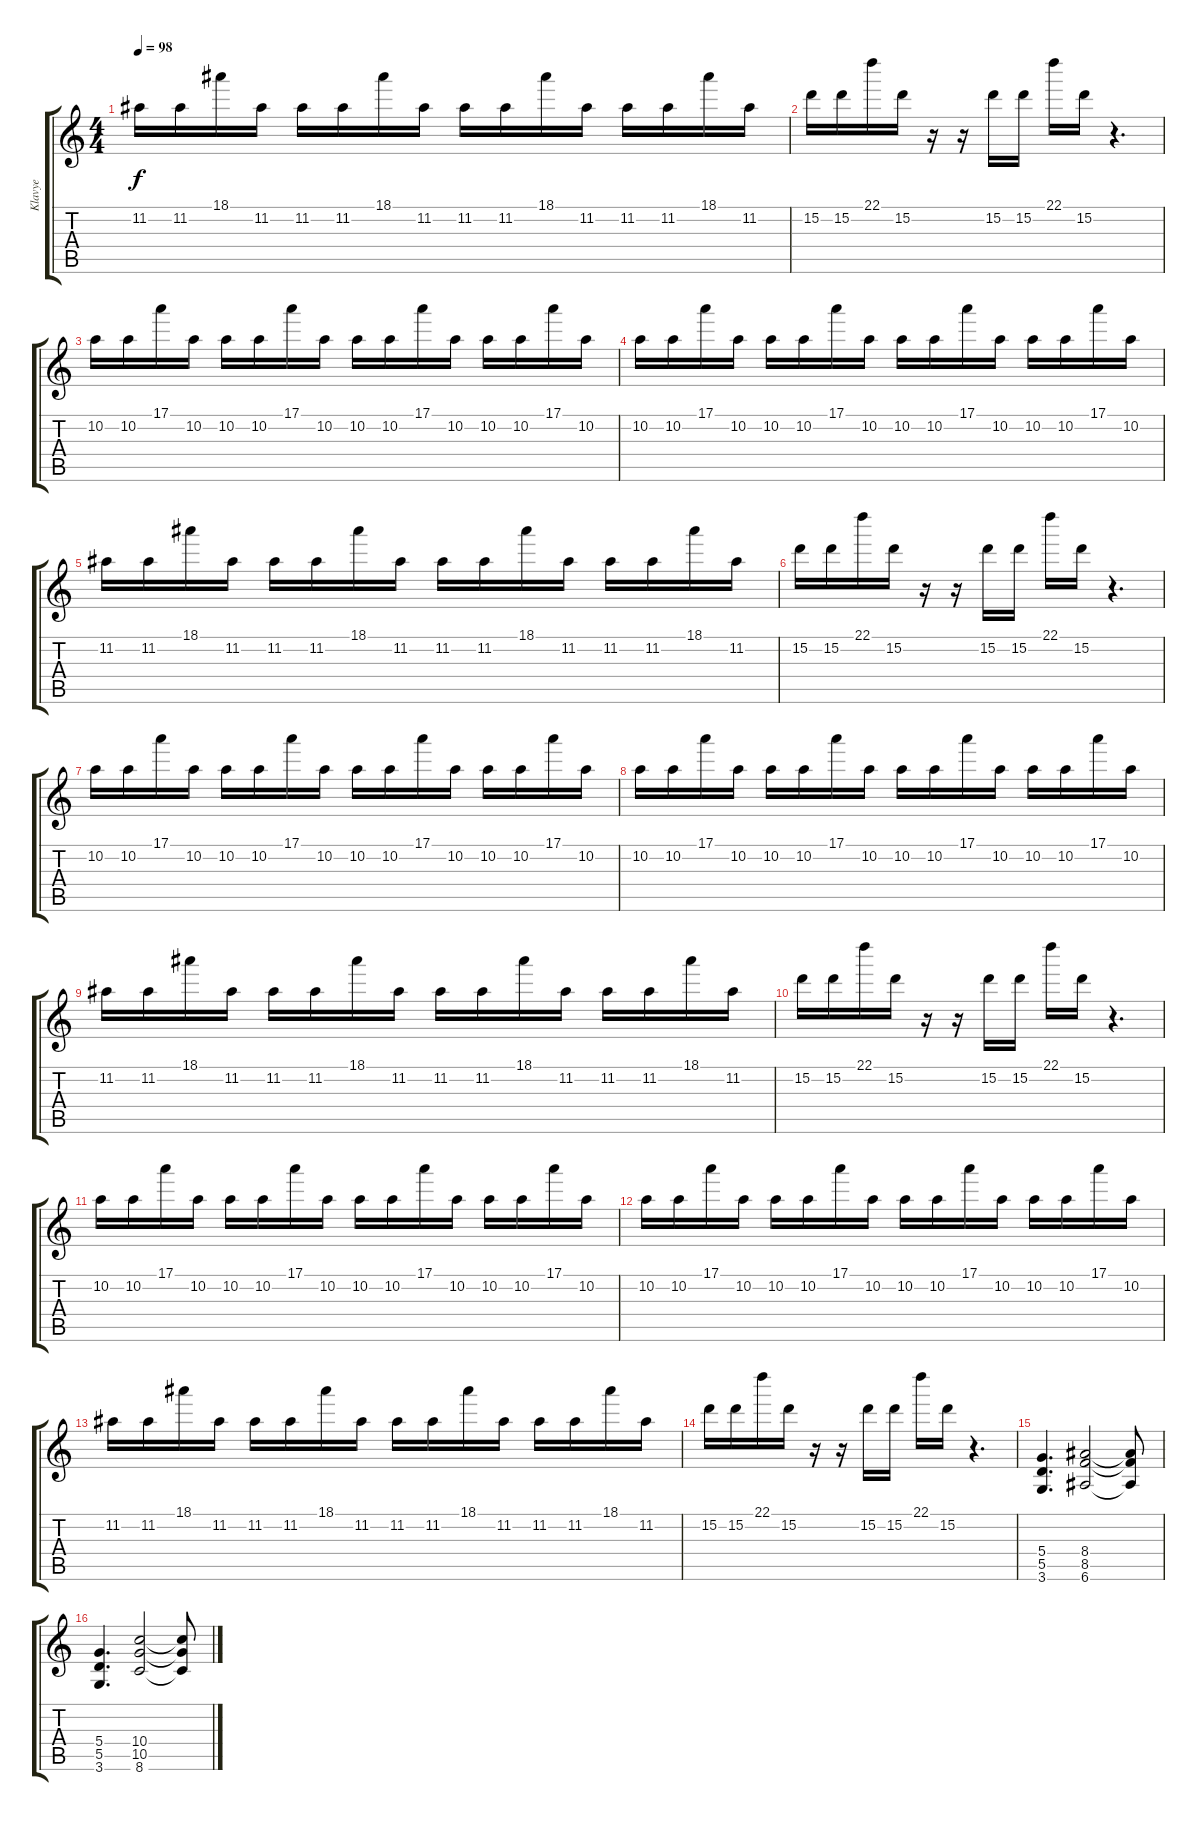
\track ("Klavye" "Klavye") {instrument banjo}
\staff {score tabs}
\tuning (E4 B3 G3 D3 A2 E2) {hide}
\displaytranspose 12
\ts (4 4)
\tempo 98
\clef g2
\ks c
11.2.16{dy f} 11.2.16 18.1.16 11.2.16 11.2.16 11.2.16 18.1.16 11.2.16 11.2.16 11.2.16 18.1.16 11.2.16 11.2.16 11.2.16 18.1.16 11.2.16 |
15.2.16 15.2.16 22.1.16 15.2.16 r.16 r.16 15.2.16 15.2.16 22.1.16 15.2.16 r.4{d} |
10.2.16 10.2.16 17.1.16 10.2.16 10.2.16 10.2.16 17.1.16 10.2.16 10.2.16 10.2.16 17.1.16 10.2.16 10.2.16 10.2.16 17.1.16 10.2.16 |
10.2.16 10.2.16 17.1.16 10.2.16 10.2.16 10.2.16 17.1.16 10.2.16 10.2.16 10.2.16 17.1.16 10.2.16 10.2.16 10.2.16 17.1.16 10.2.16 |
11.2.16 11.2.16 18.1.16 11.2.16 11.2.16 11.2.16 18.1.16 11.2.16 11.2.16 11.2.16 18.1.16 11.2.16 11.2.16 11.2.16 18.1.16 11.2.16 |
15.2.16 15.2.16 22.1.16 15.2.16 r.16 r.16 15.2.16 15.2.16 22.1.16 15.2.16 r.4{d} |
10.2.16 10.2.16 17.1.16 10.2.16 10.2.16 10.2.16 17.1.16 10.2.16 10.2.16 10.2.16 17.1.16 10.2.16 10.2.16 10.2.16 17.1.16 10.2.16 |
10.2.16 10.2.16 17.1.16 10.2.16 10.2.16 10.2.16 17.1.16 10.2.16 10.2.16 10.2.16 17.1.16 10.2.16 10.2.16 10.2.16 17.1.16 10.2.16 |
11.2.16 11.2.16 18.1.16 11.2.16 11.2.16 11.2.16 18.1.16 11.2.16 11.2.16 11.2.16 18.1.16 11.2.16 11.2.16 11.2.16 18.1.16 11.2.16 |
15.2.16 15.2.16 22.1.16 15.2.16 r.16 r.16 15.2.16 15.2.16 22.1.16 15.2.16 r.4{d} |
10.2.16 10.2.16 17.1.16 10.2.16 10.2.16 10.2.16 17.1.16 10.2.16 10.2.16 10.2.16 17.1.16 10.2.16 10.2.16 10.2.16 17.1.16 10.2.16 |
10.2.16 10.2.16 17.1.16 10.2.16 10.2.16 10.2.16 17.1.16 10.2.16 10.2.16 10.2.16 17.1.16 10.2.16 10.2.16 10.2.16 17.1.16 10.2.16 |
11.2.16 11.2.16 18.1.16 11.2.16 11.2.16 11.2.16 18.1.16 11.2.16 11.2.16 11.2.16 18.1.16 11.2.16 11.2.16 11.2.16 18.1.16 11.2.16 |
15.2.16 15.2.16 22.1.16 15.2.16 r.16 r.16 15.2.16 15.2.16 22.1.16 15.2.16 r.4{d} |
(5.4 5.5 3.6).4{d volume 11 instrument pad2warm} (8.4 8.5 6.6).2 (8.4{t} 8.5{t} 6.6{t}).8 |
(5.4 5.5 3.6).4{d} (10.4 10.5 8.6).2 (10.4{t} 10.5{t} 8.6{t}).8
